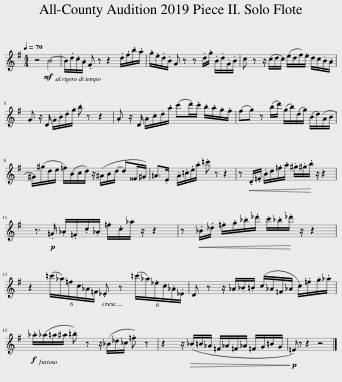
X:1
L:1/8
Q:1/4=70
M:4/4
I:linebreak $
K:G
V:1 treble
V:1
 z4!mf! B4- | B/.d/.c/.A/ .F z z2 .d/.f/.b/.a/ | .g/.e/.d/.B/ G z z .d/.g/ .B/.d/.G/.B/ | c z z/ (c/d/c/) (e/d/f/.e/) d/c/.B/.A/ |$ G z/ D/ .G/.B/.d/.g/ .b z z2 | %5
 .A z/ D/ .A/.c/.d/.a/ (c'd'/).c'/ .b/.a/.g/.f/ | (fg) z (b/d'/) (g/b/)(d/g/) (B/d/)(A/B/ |$ ^G/)(^g/d/e/ =f/)(B/c/d/) z/ (^A/B/d/- d^^F/^G/) | =A>.E .A/.=c/.e/.a/ .=c' z z2 | z!<(! .D/.=F/ .B/d/.=f/.a/ .^g/.^g/.b/ z/ z2!<)! |$ %10
 z3/2!p! .=G/ ._A/.=F/.c/._A/ .=f/.c/._a/ z/ z2 | z!<(! ._B/._d/ .=f/.g/._b/._d'/ .c'/._b/._d'/ z/ z2!<)! |$ z2 (6:4:6(=c'/_a/)=f/c/_A/=F/ ._E z (6:4:6(=c'/_a/)._e/.c/._A/._E/ | D z z/ ._A/._B/.=B/ (c/_A/=F/_A/ c/).=f/.g/._a/ |$!f! ._a/(_a/=a/^a/ .=b) z z/ (_B/_d/_c/ .=f) z | %15
 z2 z/!>(! (_B/=B/_A/ =F/_A/=F/_A/ =F/G/=B/G/!>)! |!p! =E) z z2 z4 |] %17
